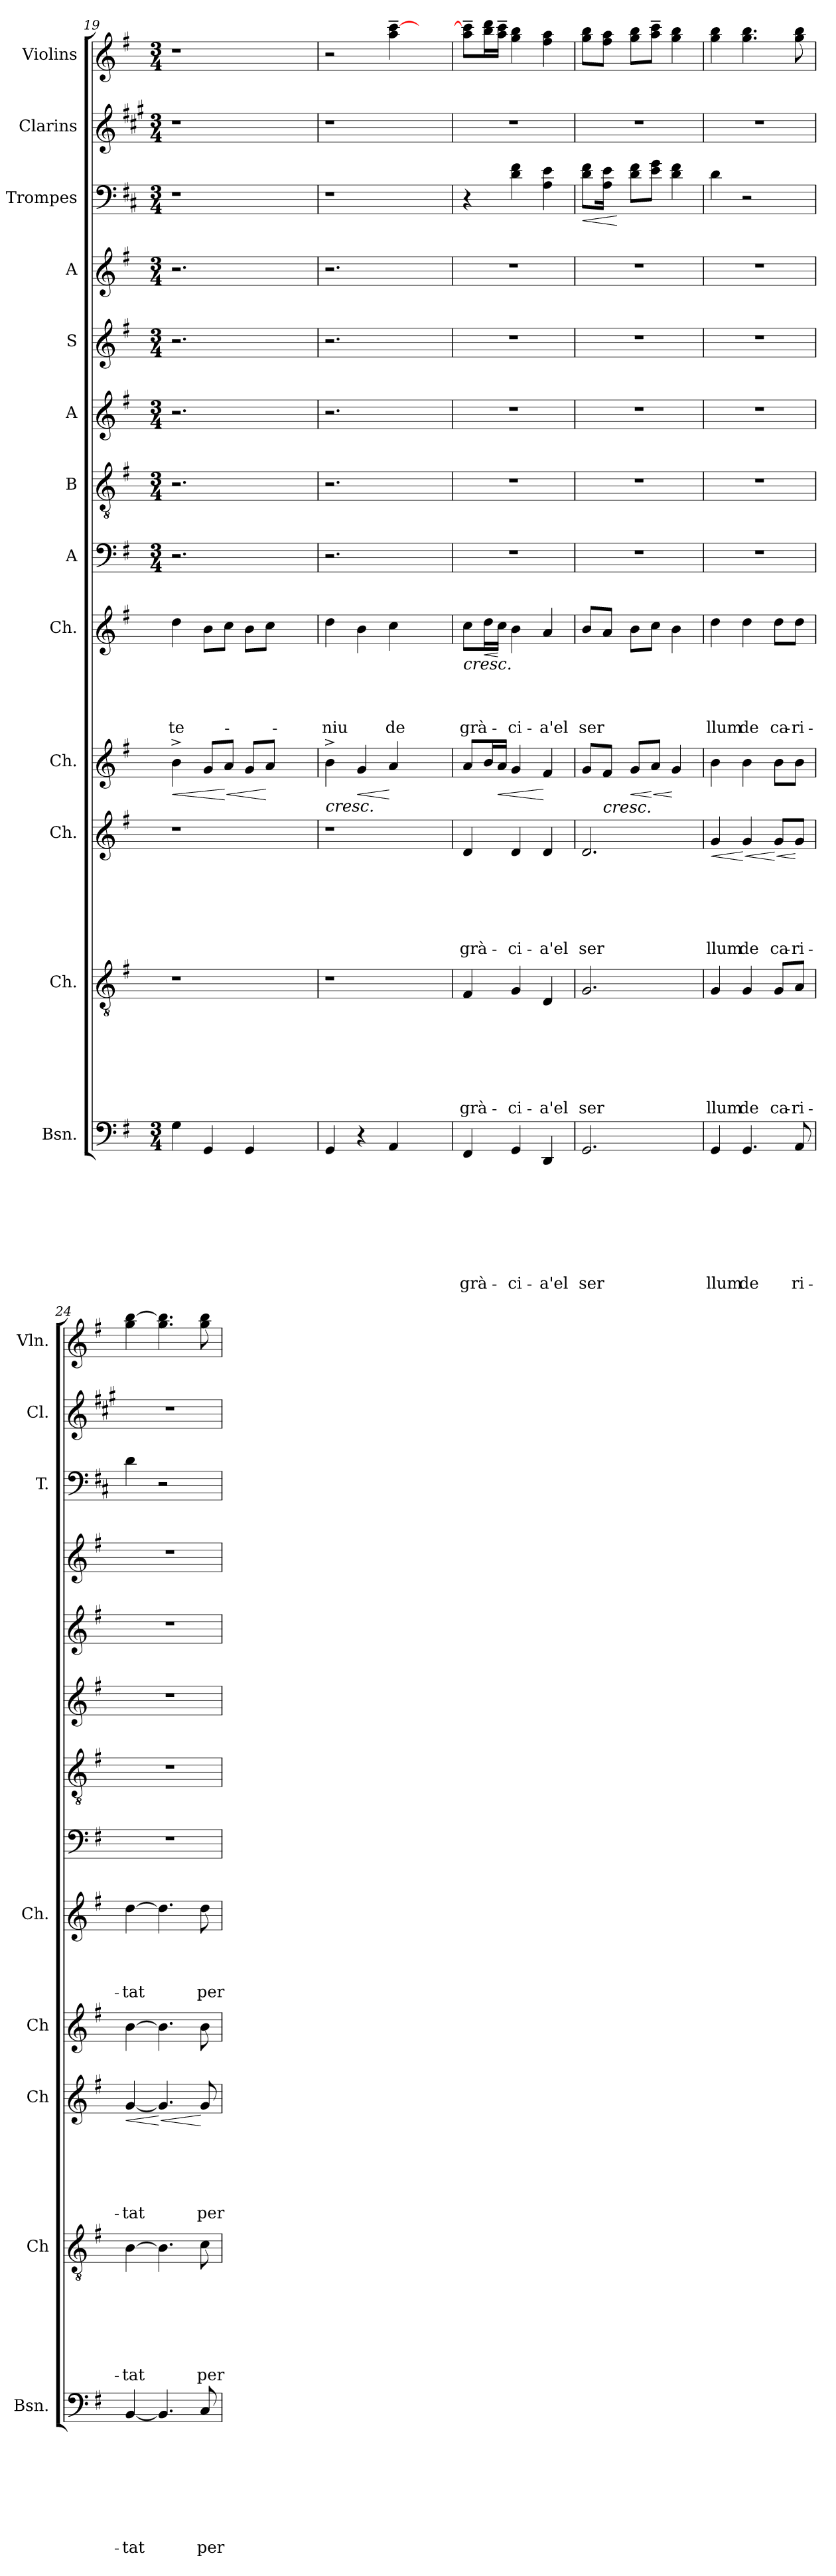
**kern	**text	**text	**text	**text	**text	**text	**text	**text	**kern	**text	**text	**text	**text	**text	**text	**text	**kern	**text	**text	**text	**text	**text	**text	**dynam	**kern	**dynam	**kern	**text	**text	**text	**text	**dynam	**kern	**kern	**kern	**kern	**kern	**kern	**dynam	**kern	**kern
*part13	*part13	*part13	*part13	*part13	*part13	*part13	*part13	*part13	*part12	*part12	*part12	*part12	*part12	*part12	*part12	*part12	*part11	*part11	*part11	*part11	*part11	*part11	*part11	*part11	*part10	*part10	*part9	*part9	*part9	*part9	*part9	*part9	*part8	*part7	*part6	*part5	*part4	*part3	*part3	*part2	*part1
*staff13	*staff13	*staff13	*staff13	*staff13	*staff13	*staff13	*staff13	*staff13	*staff12	*staff12	*staff12	*staff12	*staff12	*staff12	*staff12	*staff12	*staff11	*staff11	*staff11	*staff11	*staff11	*staff11	*staff11	*staff11	*staff10	*staff10	*staff9	*staff9	*staff9	*staff9	*staff9	*staff9	*staff8	*staff7	*staff6	*staff5	*staff4	*staff3	*staff3	*staff2	*staff1
*I"Bsn.	*	*	*	*	*	*	*	*	*I"Ch.	*	*	*	*	*	*	*	*I"Ch.	*	*	*	*	*	*	*	*I"Ch.	*	*I"Ch.	*	*	*	*	*	*I"A	*I"B	*I"A	*I"S	*I"A	*I"Trompes	*	*I"Clarins	*I"Violins
*I'Bsn.	*	*	*	*	*	*	*	*	*I'Ch	*	*	*	*	*	*	*	*I'Ch	*	*	*	*	*	*	*	*I'Ch	*	*I'Ch.	*	*	*	*	*	*	*	*	*	*	*I'T.	*	*I'Cl.	*I'Vln.
*clefF4	*	*	*	*	*	*	*	*	*clefGv2	*	*	*	*	*	*	*	*clefG2	*	*	*	*	*	*	*	*clefG2	*	*clefG2	*	*	*	*	*	*clefF4	*clefGv2	*clefG2	*clefG2	*clefG2	*clefF4	*	*clefG2	*clefG2
*	*	*	*	*	*	*	*	*	*	*	*	*	*	*	*	*	*	*	*	*	*	*	*	*	*	*	*	*	*	*	*	*	*	*	*	*	*	*ITrd4c7	*	*ITrd1c2	*
*k[f#]	*	*	*	*	*	*	*	*	*k[f#]	*	*	*	*	*	*	*	*k[f#]	*	*	*	*	*	*	*	*k[f#]	*	*k[f#]	*	*	*	*	*	*k[f#]	*k[f#]	*k[f#]	*k[f#]	*k[f#]	*k[f#]	*	*k[f#]	*k[f#]
*G:	*	*	*	*	*	*	*	*	*G:	*	*	*	*	*	*	*	*G:	*	*	*	*	*	*	*	*G:	*	*G:	*	*	*	*	*	*G:	*G:	*G:	*G:	*G:	*G:	*	*G:	*G:
*M3/4	*	*	*	*	*	*	*	*	*	*	*	*	*	*	*	*	*	*	*	*	*	*	*	*	*	*	*	*	*	*	*	*	*M3/4	*M3/4	*M3/4	*M3/4	*M3/4	*M3/4	*	*M3/4	*M3/4
=19	=19	=19	=19	=19	=19	=19	=19	=19	=19	=19	=19	=19	=19	=19	=19	=19	=19	=19	=19	=19	=19	=19	=19	=19	=19	=19	=19	=19	=19	=19	=19	=19	=19	=19	=19	=19	=19	=19	=19	=19	=19
!	!	!	!	!	!	!	!	!	!LO:N:vis=1	!	!	!	!	!	!	!	!LO:N:vis=1	!	!	!	!	!	!	!	!	!LO:HP:b	!	!	!	!	!LO:LY:b	!	!	!	!	!	!	!LO:N:vis=1	!	!LO:N:vis=1	!LO:N:vis=1
4G\	.	.	.	.	.	.	.	.	1r	.	.	.	.	.	.	.	1r	.	.	.	.	.	.	.	4b^>\	<	4dd\	.	.	.	te-	.	2.r	2.r	2.r	2.r	2.r	2.r	.	2.r	2.r
4GG/	.	.	.	.	.	.	.	.	.	.	.	.	.	.	.	.	.	.	.	.	.	.	.	.	8g/L	.	8b\L	.	.	.	.	.	.	.	.	.	.	.	.	.	.
!	!	!	!	!	!	!	!	!	!	!	!	!	!	!	!	!	!	!	!	!	!	!	!	!	!	!LO:HP:n=1:b	!	!	!	!	!	!	!	!	!	!	!	!	!	!	!
.	.	.	.	.	.	.	.	.	.	.	.	.	.	.	.	.	.	.	.	.	.	.	.	.	8a/J	[ <	8cc\J	.	.	.	.	.	.	.	.	.	.	.	.	.	.
4GG/	.	.	.	.	.	.	.	.	.	.	.	.	.	.	.	.	.	.	.	.	.	.	.	.	8g/L	.	8b\L	.	.	.	.	.	.	.	.	.	.	.	.	.	.
.	.	.	.	.	.	.	.	.	.	.	.	.	.	.	.	.	.	.	.	.	.	.	.	.	8a/J	[	8cc\J	.	.	.	.	.	.	.	.	.	.	.	.	.	.
4ryy	.	.	.	.	.	.	.	.	.	.	.	.	.	.	.	.	.	.	.	.	.	.	.	.	4ryy	.	4ryy	.	.	.	.	.	4ryy	4ryy	4ryy	4ryy	4ryy	4ryy	.	4ryy	4ryy
=20	=20	=20	=20	=20	=20	=20	=20	=20	=20	=20	=20	=20	=20	=20	=20	=20	=20	=20	=20	=20	=20	=20	=20	=20	=20	=20	=20	=20	=20	=20	=20	=20	=20	=20	=20	=20	=20	=20	=20	=20	=20
!	!	!	!	!	!	!	!	!	!LO:N:vis=1	!	!	!	!	!	!	!	!LO:N:vis=1	!	!	!	!	!	!	!	!	!LO:HP:b	!	!	!	!	!LO:LY:b	!	!	!	!	!	!	!LO:N:vis=1	!	!LO:N:vis=1	!
4GG/	.	.	.	.	.	.	.	.	1r	.	.	.	.	.	.	.	1r	.	.	.	.	.	.	.	4b^>\	<	4dd\	.	.	.	-niu	.	2.r	2.r	2.r	2.r	2.r	2.r	.	2.r	2r
!	!	!	!	!	!	!	!	!	!	!	!	!	!	!	!	!	!	!	!	!	!	!	!	!	!	!LO:HP:b	!	!	!	!	!	!	!	!	!	!	!	!	!	!	!
4r	.	.	.	.	.	.	.	.	.	.	.	.	.	.	.	.	.	.	.	.	.	.	.	.	4g/	<	4b\	.	.	.	.	.	.	.	.	.	.	.	.	.	.
!	!	!	!	!	!	!	!	!	!	!	!	!	!	!	!	!	!	!	!	!	!	!	!	!	!	!	!	!	!	!	!LO:LY:b	!	!	!	!	!	!	!	!	!	!
4AA/	.	.	.	.	.	.	.	.	.	.	.	.	.	.	.	.	.	.	.	.	.	.	.	.	4a/	[	4cc\	.	.	.	de	.	.	.	.	.	.	.	.	.	4aa\~> [<4ccc\~>
4ryy	.	.	.	.	.	.	.	.	.	.	.	.	.	.	.	.	.	.	.	.	.	.	.	.	4ryy	[	4ryy	.	.	.	.	.	4ryy	4ryy	4ryy	4ryy	4ryy	4ryy	.	4ryy	4ryy
!!LO:LB:g=z
=21	=21	=21	=21	=21	=21	=21	=21	=21	=21	=21	=21	=21	=21	=21	=21	=21	=21	=21	=21	=21	=21	=21	=21	=21	=21	=21	=21	=21	=21	=21	=21	=21	=21	=21	=21	=21	=21	=21	=21	=21	=21
!	!	!	!	!	!	!	!	!LO:LY:a	!	!	!	!	!	!	!	!LO:LY:a	!	!	!	!	!	!	!LO:LY:b	!	!	!	!	!	!	!	!LO:LY:b	!LO:HP:b	!	!	!	!	!	!	!	!LO:N:vis=1	!
4FF#/	.	.	.	.	.	.	.	grà-	4F#/	.	.	.	.	.	.	grà-	4d/	.	.	.	.	.	grà-	.	8a/L	.	8cc\L	.	.	.	grà-	<	2.r	2.r	2.r	2.r	2.r	4r	.	2.r	8aa\~> 8ccc\]~>L
!	!	!	!	!	!	!	!	!	!	!	!	!	!	!	!	!	!	!	!	!	!	!	!	!	!	!	!	!	!	!	!	!LO:HP:b	!	!	!	!	!	!	!	!	!
.	.	.	.	.	.	.	.	.	.	.	.	.	.	.	.	.	.	.	.	.	.	.	.	.	16b/L	.	16dd\L	.	.	.	.	<	.	.	.	.	.	.	.	.	16bb\ 16ddd\L
!	!	!	!	!	!	!	!	!	!	!	!	!	!	!	!	!	!	!	!	!	!	!	!	!	!	!LO:HP:b	!	!	!	!	!	!	!	!	!	!	!	!	!	!	!
.	.	.	.	.	.	.	.	.	.	.	.	.	.	.	.	.	.	.	.	.	.	.	.	.	16a/JJ	<	16cc\JJ	.	.	.	.	[	.	.	.	.	.	.	.	.	16aa\~> 16ccc\~>JJ
!	!	!	!	!	!	!	!	!LO:LY:a	!	!	!	!	!	!	!	!LO:LY:a	!	!	!	!	!	!	!LO:LY:b	!	!	!	!	!	!	!	!LO:LY:b	!	!	!	!	!	!	!	!	!	!
4GG/	.	.	.	.	.	.	.	-ci-	4G/	.	.	.	.	.	.	-ci-	4d/	.	.	.	.	.	-ci-	.	4g/	.	4b\	.	.	.	-ci-	[	.	.	.	.	.	4G\ 4B\	.	.	4gg\ 4bb\
!	!	!	!	!	!	!	!	!LO:LY:a	!	!	!	!	!	!	!	!LO:LY:a	!	!	!	!	!	!	!LO:LY:b	!	!	!	!	!	!	!	!LO:LY:b	!	!	!	!	!	!	!	!	!	!
4DD/	.	.	.	.	.	.	.	-a'el	4D/	.	.	.	.	.	.	-a'el	4d/	.	.	.	.	.	-a'el	.	4f#/	[	4a/	.	.	.	-a'el	.	.	.	.	.	.	4D\ 4A\	.	.	4ff#\ 4aa\
=22	=22	=22	=22	=22	=22	=22	=22	=22	=22	=22	=22	=22	=22	=22	=22	=22	=22	=22	=22	=22	=22	=22	=22	=22	=22	=22	=22	=22	=22	=22	=22	=22	=22	=22	=22	=22	=22	=22	=22	=22	=22
!	!	!	!	!	!	!	!	!LO:LY:a	!	!	!	!	!	!	!	!LO:LY:a	!	!	!	!	!	!	!LO:LY:b	!	!	!	!	!	!	!	!LO:LY:b	!	!	!	!	!	!	!	!LO:HP:b	!LO:N:vis=1	!
2.GG/	.	.	.	.	.	.	.	ser	2.G/	.	.	.	.	.	.	ser	2.d/	.	.	.	.	.	ser	.	8g/L	.	8b/L	.	.	.	ser	.	2.r	2.r	2.r	2.r	2.r	8G\ 8B\L	<	2.r	8gg\ 8bb\L
!	!	!	!	!	!	!	!	!	!	!	!	!	!	!	!	!	!	!	!	!	!	!	!	!	!	!LO:HP:b	!	!	!	!	!	!	!	!	!	!	!	!	!	!	!
.	.	.	.	.	.	.	.	.	.	.	.	.	.	.	.	.	.	.	.	.	.	.	.	.	8f#/J	<	8a/J	.	.	.	.	.	.	.	.	.	.	16D\ 16A\Jk	.	.	8ff#\ 8aa\J
.	.	.	.	.	.	.	.	.	.	.	.	.	.	.	.	.	.	.	.	.	.	.	.	.	.	.	.	.	.	.	.	.	.	.	.	.	.	16ryy	[	.	.
!	!	!	!	!	!	!	!	!	!	!	!	!	!	!	!	!	!	!	!	!	!	!	!	!	!	!LO:HP:b	!	!	!	!	!	!	!	!	!	!	!	!	!	!	!
.	.	.	.	.	.	.	.	.	.	.	.	.	.	.	.	.	.	.	.	.	.	.	.	.	8g/L	<	8b\L	.	.	.	.	.	.	.	.	.	.	8G\ 8B\L	.	.	8gg\ 8bb\L
!	!	!	!	!	!	!	!	!	!	!	!	!	!	!	!	!	!	!	!	!	!	!	!	!	!	!LO:HP:n=1:b	!	!	!	!	!	!	!	!	!	!	!	!	!	!	!
.	.	.	.	.	.	.	.	.	.	.	.	.	.	.	.	.	.	.	.	.	.	.	.	.	8a/J	[ <	8cc\J	.	.	.	.	.	.	.	.	.	.	8A\ 8c\J	.	.	8aa\~> 8ccc\~>J
.	.	.	.	.	.	.	.	.	.	.	.	.	.	.	.	.	.	.	.	.	.	.	.	.	4g/	[	4b\	.	.	.	.	.	.	.	.	.	.	4G\ 4B\	.	.	4gg\ 4bb\
.	.	.	.	.	.	.	.	.	.	.	.	.	.	.	.	.	.	.	.	.	.	.	.	.	.	[	.	.	.	.	.	.	.	.	.	.	.	.	.	.	.
=23	=23	=23	=23	=23	=23	=23	=23	=23	=23	=23	=23	=23	=23	=23	=23	=23	=23	=23	=23	=23	=23	=23	=23	=23	=23	=23	=23	=23	=23	=23	=23	=23	=23	=23	=23	=23	=23	=23	=23	=23	=23
!	!	!	!	!	!	!	!	!LO:LY:a	!	!	!	!	!	!	!	!LO:LY:a	!	!	!	!	!	!	!LO:LY:b	!LO:HP:b	!	!	!	!	!	!	!	!	!	!	!	!	!	!	!	!	!
!	!	!	!	!	!	!	!	!	!	!	!	!	!	!	!	!	!	!	!	!	!	!	!	!LO:HP:n=1:b	!	!	!	!	!	!	!LO:LY:b	!	!	!	!	!	!	!	!	!LO:N:vis=1	!
4GG/	.	.	.	.	.	.	.	llum	4G/	.	.	.	.	.	.	llum	4g/	.	.	.	.	.	llum	< <	4b\	.	4dd\	.	.	.	llum	.	2.r	2.r	2.r	2.r	2.r	4G\	.	2.r	4gg\ 4bb\
!	!	!	!	!	!	!	!	!LO:LY:a	!	!	!	!	!	!	!	!LO:LY:a	!	!	!	!	!	!	!LO:LY:b	!LO:HP:n=1:b	!	!	!	!	!	!	!LO:LY:b	!	!	!	!	!	!	!	!	!	!
4.GG/	.	.	.	.	.	.	.	de	4G/	.	.	.	.	.	.	de	4g/	.	.	.	.	.	de	[ <	4b\	.	4dd\	.	.	.	de	.	.	.	.	.	.	2r	.	.	4.gg\ 4.bb\
!	!	!	!	!	!	!	!	!	!	!	!	!	!	!	!	!LO:LY:a	!	!	!	!	!	!	!LO:LY:b	!LO:HP:n=1:b	!	!	!	!	!	!	!LO:LY:b	!	!	!	!	!	!	!	!	!	!
.	.	.	.	.	.	.	.	.	8G/L	.	.	.	.	.	.	ca-	8g/L	.	.	.	.	.	ca-	[ <	8b\L	.	8dd\L	.	.	.	ca-	.	.	.	.	.	.	.	.	.	.
!	!	!	!	!	!	!	!	!LO:LY:a	!	!	!	!	!	!	!	!LO:LY:a	!	!	!	!	!	!	!LO:LY:b	!	!	!	!	!	!	!	!LO:LY:b	!	!	!	!	!	!	!	!	!	!
8AA/	.	.	.	.	.	.	.	ri-	8A/J	.	.	.	.	.	.	-ri-	8g/J	.	.	.	.	.	-ri-	[	8b\J	.	8dd\J	.	.	.	-ri-	.	.	.	.	.	.	.	.	.	8gg\ 8bb\
.	.	.	.	.	.	.	.	.	.	.	.	.	.	.	.	.	.	.	.	.	.	.	.	[	.	.	.	.	.	.	.	.	.	.	.	.	.	.	.	.	.
=24	=24	=24	=24	=24	=24	=24	=24	=24	=24	=24	=24	=24	=24	=24	=24	=24	=24	=24	=24	=24	=24	=24	=24	=24	=24	=24	=24	=24	=24	=24	=24	=24	=24	=24	=24	=24	=24	=24	=24	=24	=24
!	!	!	!	!	!	!	!	!LO:LY:a	!	!	!	!	!	!	!	!LO:LY:a	!	!	!	!	!	!	!LO:LY:b	!LO:HP:b	!	!	!	!	!	!	!	!	!	!	!	!	!	!	!	!	!
!	!	!	!	!	!	!	!	!	!	!	!	!	!	!	!	!	!	!	!	!	!	!	!	!LO:HP:n=1:b	!	!	!	!	!	!	!LO:LY:b	!	!	!	!	!	!	!	!	!LO:N:vis=1	!
[<4BB/	.	.	.	.	.	.	.	-tat	[>4B\	.	.	.	.	.	.	-tat	[<4g/	.	.	.	.	.	-tat	< <	[>4b\	.	[>4dd\	.	.	.	-tat	.	2.r	2.r	2.r	2.r	2.r	4G\	.	2.r	4gg\ [>4bb\
!	!	!	!	!	!	!	!	!	!	!	!	!	!	!	!	!	!	!	!	!	!	!	!	!LO:HP:n=1:b	!	!	!	!	!	!	!	!	!	!	!	!	!	!	!	!	!
4.BB/]	.	.	.	.	.	.	.	.	4.B\]	.	.	.	.	.	.	.	4.g/]	.	.	.	.	.	.	[ <	4.b\]	.	4.dd\]	.	.	.	.	.	.	.	.	.	.	2r	.	.	4.gg\ 4.bb\]
!	!	!	!	!	!	!	!	!LO:LY:a	!	!	!	!	!	!	!	!LO:LY:a	!	!	!	!	!	!	!LO:LY:b	!	!	!	!	!	!	!	!LO:LY:b	!	!	!	!	!	!	!	!	!	!
8C/	.	.	.	.	.	.	.	per-	8c\	.	.	.	.	.	.	per-	8g/	.	.	.	.	.	per-	[	8b\	.	8dd\	.	.	.	per-	.	.	.	.	.	.	.	.	.	8gg\ 8bb\
.	.	.	.	.	.	.	.	.	.	.	.	.	.	.	.	.	.	.	.	.	.	.	.	[	.	.	.	.	.	.	.	.	.	.	.	.	.	.	.	.	.
=	=	=	=	=	=	=	=	=	=	=	=	=	=	=	=	=	=	=	=	=	=	=	=	=	=	=	=	=	=	=	=	=	=	=	=	=	=	=	=	=	=
*-	*-	*-	*-	*-	*-	*-	*-	*-	*-	*-	*-	*-	*-	*-	*-	*-	*-	*-	*-	*-	*-	*-	*-	*-	*-	*-	*-	*-	*-	*-	*-	*-	*-	*-	*-	*-	*-	*-	*-	*-	*-
